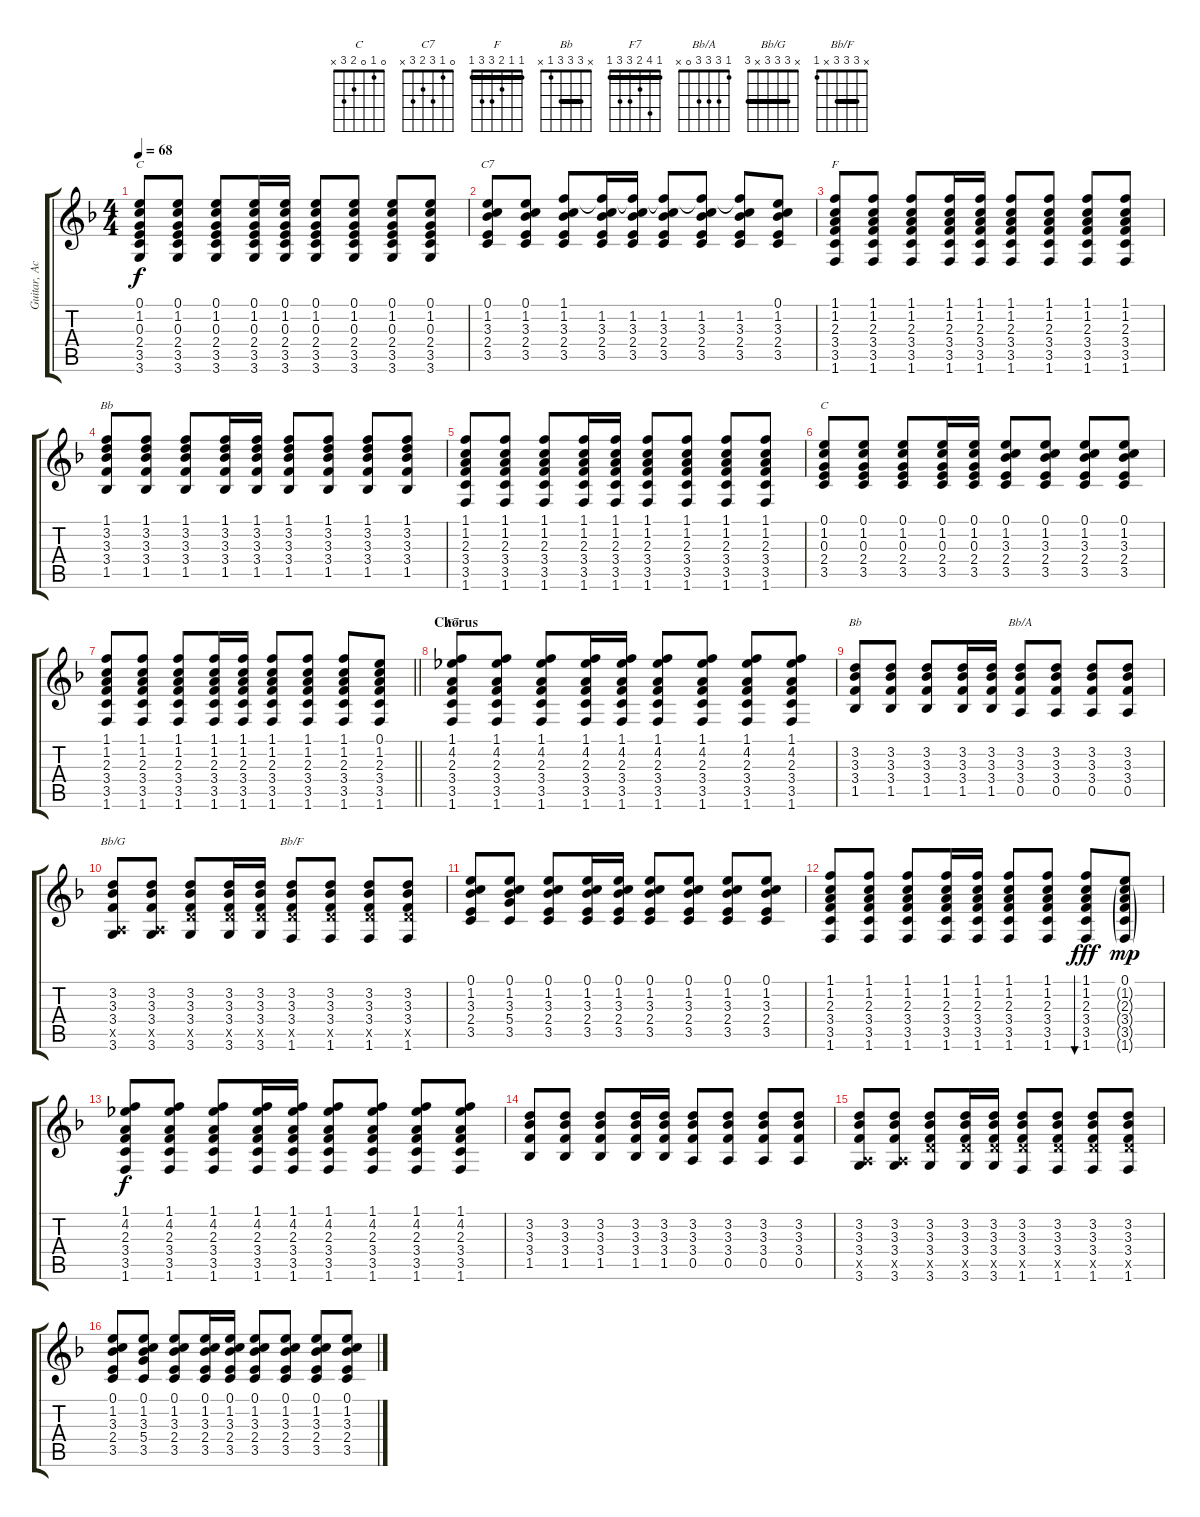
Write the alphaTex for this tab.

\track ("Guitar, Acoustic" "Guitar, Ac") {instrument acousticguitarsteel}
\staff {score tabs}
\tuning (E4 B3 G3 D3 A2 E2) {hide}
\chord ("C" 0 1 0 2 3 3)
\chord ("C7" 0 1 3 2 3 x)
\chord ("F" 1 1 2 3 3 1) {barre 1}
\chord ("Bb" 1 3 3 3 1 x) {barre 1}
\chord ("C" 0 1 0 2 3 x)
\chord ("F7" 1 4 2 3 3 1) {barre 1}
\chord ("Bb" x 3 3 3 1 x) {barre 3}
\chord ("Bb/A" 1 3 3 3 0 x)
\chord ("Bb/G" x 3 3 3 x 3) {barre 3}
\chord ("Bb/F" x 3 3 3 x 1) {barre 3}
\ts (4 4)
\tempo 68
\clef g2
\ks f
(0.1 1.2 0.3 2.4 3.5 3.6).8{ch "C" dy f} (0.1 1.2 0.3 2.4 3.5 3.6).8 (0.1 1.2 0.3 2.4 3.5 3.6).8 (0.1 1.2 0.3 2.4 3.5 3.6).16 (0.1 1.2 0.3 2.4 3.5 3.6).16 (0.1 1.2 0.3 2.4 3.5 3.6).8 (0.1 1.2 0.3 2.4 3.5 3.6).8 (0.1 1.2 0.3 2.4 3.5 3.6).8 (0.1 1.2 0.3 2.4 3.5 3.6).8 |
(0.1 1.2 3.3 2.4 3.5).8{ch "C7"} (0.1 1.2 3.3 2.4 3.5).8 (1.1 1.2 3.3 2.4 3.5).8 (1.1{t} 1.2 3.3 2.4 3.5).16 (1.1{t} 1.2 3.3 2.4 3.5).16 (1.1{t} 1.2 3.3 2.4 3.5).8 (1.1{t} 1.2 3.3 2.4 3.5).8 (1.1{t} 1.2 3.3 2.4 3.5).8 (0.1 1.2 3.3 2.4 3.5).8 |
(1.1 1.2 2.3 3.4 3.5 1.6).8{ch "F"} (1.1 1.2 2.3 3.4 3.5 1.6).8 (1.1 1.2 2.3 3.4 3.5 1.6).8 (1.1 1.2 2.3 3.4 3.5 1.6).16 (1.1 1.2 2.3 3.4 3.5 1.6).16 (1.1 1.2 2.3 3.4 3.5 1.6).8 (1.1 1.2 2.3 3.4 3.5 1.6).8 (1.1 1.2 2.3 3.4 3.5 1.6).8 (1.1 1.2 2.3 3.4 3.5 1.6).8 |
(1.1 3.2 3.3 3.4 1.5).8{ch "Bb"} (1.1 3.2 3.3 3.4 1.5).8 (1.1 3.2 3.3 3.4 1.5).8 (1.1 3.2 3.3 3.4 1.5).16 (1.1 3.2 3.3 3.4 1.5).16 (1.1 3.2 3.3 3.4 1.5).8 (1.1 3.2 3.3 3.4 1.5).8 (1.1 3.2 3.3 3.4 1.5).8 (1.1 3.2 3.3 3.4 1.5).8 |
(1.1 1.2 2.3 3.4 3.5 1.6).8 (1.1 1.2 2.3 3.4 3.5 1.6).8 (1.1 1.2 2.3 3.4 3.5 1.6).8 (1.1 1.2 2.3 3.4 3.5 1.6).16 (1.1 1.2 2.3 3.4 3.5 1.6).16 (1.1 1.2 2.3 3.4 3.5 1.6).8 (1.1 1.2 2.3 3.4 3.5 1.6).8 (1.1 1.2 2.3 3.4 3.5 1.6).8 (1.1 1.2 2.3 3.4 3.5 1.6).8 |
(0.1 1.2 0.3 2.4 3.5).8{ch "C"} (0.1 1.2 0.3 2.4 3.5).8 (0.1 1.2 0.3 2.4 3.5).8 (0.1 1.2 0.3 2.4 3.5).16 (0.1 1.2 0.3 2.4 3.5).16 (0.1 1.2 3.3 2.4 3.5).8 (0.1 1.2 3.3 2.4 3.5).8 (0.1 1.2 3.3 2.4 3.5).8 (0.1 1.2 3.3 2.4 3.5).8 |
\barLineRight lightlight
(1.1 1.2 2.3 3.4 3.5 1.6).8 (1.1 1.2 2.3 3.4 3.5 1.6).8 (1.1 1.2 2.3 3.4 3.5 1.6).8 (1.1 1.2 2.3 3.4 3.5 1.6).16 (1.1 1.2 2.3 3.4 3.5 1.6).16 (1.1 1.2 2.3 3.4 3.5 1.6).8 (1.1 1.2 2.3 3.4 3.5 1.6).8 (1.1 1.2 2.3 3.4 3.5 1.6).8 (0.1 1.2 2.3 3.4 3.5 1.6).8 |
\section ("" "Chorus")
(1.1 4.2 2.3 3.4 3.5 1.6).8{ch "F7"} (1.1 4.2 2.3 3.4 3.5 1.6).8 (1.1 4.2 2.3 3.4 3.5 1.6).8 (1.1 4.2 2.3 3.4 3.5 1.6).16 (1.1 4.2 2.3 3.4 3.5 1.6).16 (1.1 4.2 2.3 3.4 3.5 1.6).8 (1.1 4.2 2.3 3.4 3.5 1.6).8 (1.1 4.2 2.3 3.4 3.5 1.6).8 (1.1 4.2 2.3 3.4 3.5 1.6).8 |
(3.2 3.3 3.4 1.5).8{ch "Bb"} (3.2 3.3 3.4 1.5).8 (3.2 3.3 3.4 1.5).8 (3.2 3.3 3.4 1.5).16 (3.2 3.3 3.4 1.5).16 (3.2 3.3 3.4 0.5).8{ch "Bb/A"} (3.2 3.3 3.4 0.5).8 (3.2 3.3 3.4 0.5).8 (3.2 3.3 3.4 0.5).8 |
(3.2 3.3 3.4 0.5{x} 3.6).8{ch "Bb/G"} (3.2 3.3 3.4 0.5{x} 3.6).8 (3.2 3.3 3.4 5.5{x} 3.6).8 (3.2 3.3 3.4 5.5{x} 3.6).16 (3.2 3.3 3.4 5.5{x} 3.6).16 (3.2 3.3 3.4 5.5{x} 1.6).8{ch "Bb/F"} (3.2 3.3 3.4 5.5{x} 1.6).8 (3.2 3.3 3.4 5.5{x} 1.6).8 (3.2 3.3 3.4 5.5{x} 1.6).8 |
(0.1 1.2 3.3 2.4 3.5).8 (0.1 1.2 3.3 5.4 3.5).8 (0.1 1.2 3.3 2.4 3.5).8 (0.1 1.2 3.3 2.4 3.5).16 (0.1 1.2 3.3 2.4 3.5).16 (0.1 1.2 3.3 2.4 3.5).8 (0.1 1.2 3.3 2.4 3.5).8 (0.1 1.2 3.3 2.4 3.5).8 (0.1 1.2 3.3 2.4 3.5).8 |
(1.1 1.2 2.3 3.4 3.5 1.6).8 (1.1 1.2 2.3 3.4 3.5 1.6).8 (1.1 1.2 2.3 3.4 3.5 1.6).8 (1.1 1.2 2.3 3.4 3.5 1.6).16 (1.1 1.2 2.3 3.4 3.5 1.6).16 (1.1 1.2 2.3 3.4 3.5 1.6).8 (1.1 1.2 2.3 3.4 3.5 1.6).8 (1.1 1.2 2.3 3.4 3.5 1.6).8{bu 120 dy fff} (0.1 1.2{g} 2.3{g} 3.4{g} 3.5{g} 1.6{g}).8{dy mp} |
(1.1 4.2 2.3 3.4 3.5 1.6).8{dy f} (1.1 4.2 2.3 3.4 3.5 1.6).8 (1.1 4.2 2.3 3.4 3.5 1.6).8 (1.1 4.2 2.3 3.4 3.5 1.6).16 (1.1 4.2 2.3 3.4 3.5 1.6).16 (1.1 4.2 2.3 3.4 3.5 1.6).8 (1.1 4.2 2.3 3.4 3.5 1.6).8 (1.1 4.2 2.3 3.4 3.5 1.6).8 (1.1 4.2 2.3 3.4 3.5 1.6).8 |
(3.2 3.3 3.4 1.5).8 (3.2 3.3 3.4 1.5).8 (3.2 3.3 3.4 1.5).8 (3.2 3.3 3.4 1.5).16 (3.2 3.3 3.4 1.5).16 (3.2 3.3 3.4 0.5).8 (3.2 3.3 3.4 0.5).8 (3.2 3.3 3.4 0.5).8 (3.2 3.3 3.4 0.5).8 |
(3.2 3.3 3.4 0.5{x} 3.6).8 (3.2 3.3 3.4 0.5{x} 3.6).8 (3.2 3.3 3.4 5.5{x} 3.6).8 (3.2 3.3 3.4 5.5{x} 3.6).16 (3.2 3.3 3.4 5.5{x} 3.6).16 (3.2 3.3 3.4 5.5{x} 1.6).8 (3.2 3.3 3.4 5.5{x} 1.6).8 (3.2 3.3 3.4 5.5{x} 1.6).8 (3.2 3.3 3.4 5.5{x} 1.6).8 |
(0.1 1.2 3.3 2.4 3.5).8 (0.1 1.2 3.3 5.4 3.5).8 (0.1 1.2 3.3 2.4 3.5).8 (0.1 1.2 3.3 2.4 3.5).16 (0.1 1.2 3.3 2.4 3.5).16 (0.1 1.2 3.3 2.4 3.5).8 (0.1 1.2 3.3 2.4 3.5).8 (0.1 1.2 3.3 2.4 3.5).8 (0.1 1.2 3.3 2.4 3.5).8
